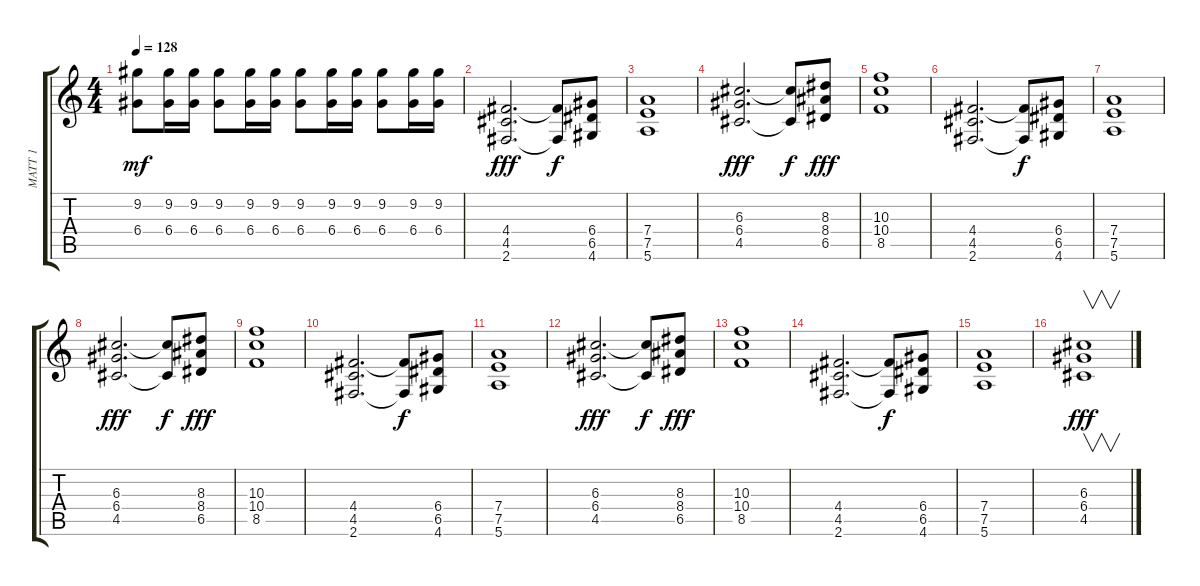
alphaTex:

\track ("MATT 1" "MATT 1") {instrument overdrivenguitar}
\staff {score tabs}
\tuning (E4 B3 G3 D3 A2 E2) {hide}
\ts (4 4)
\tempo 128
\clef g2
\ks c
(9.2 6.4).8{dy mf} (9.2 6.4).16 (9.2 6.4).16 (9.2 6.4).8 (9.2 6.4).16 (9.2 6.4).16 (9.2 6.4).8 (9.2 6.4).16 (9.2 6.4).16 (9.2 6.4).8 (9.2 6.4).16 (9.2 6.4).16 |
(4.4 4.5 2.6).2{d dy fff} (4.4{t} 2.6{t}).8{dy f} (6.4 6.5 4.6).8 |
(7.4 7.5 5.6).1 |
(6.3 6.4 4.5).2{d dy fff} (6.3{t} 4.5{t}).8{dy f} (8.3 8.4 6.5).8{dy fff} |
(10.3 10.4 8.5).1 |
(4.4 4.5 2.6).2{d} (4.4{t} 2.6{t}).8{dy f} (6.4 6.5 4.6).8 |
(7.4 7.5 5.6).1 |
(6.3 6.4 4.5).2{d dy fff} (6.3{t} 4.5{t}).8{dy f} (8.3 8.4 6.5).8{dy fff} |
(10.3 10.4 8.5).1 |
(4.4 4.5 2.6).2{d} (4.4{t} 2.6{t}).8{dy f} (6.4 6.5 4.6).8 |
(7.4 7.5 5.6).1 |
(6.3 6.4 4.5).2{d dy fff} (6.3{t} 4.5{t}).8{dy f} (8.3 8.4 6.5).8{dy fff} |
(10.3 10.4 8.5).1 |
(4.4 4.5 2.6).2{d} (4.4{t} 2.6{t}).8{dy f} (6.4 6.5 4.6).8 |
(7.4 7.5 5.6).1 |
(6.3 6.4 4.5).1{v dy fff}
